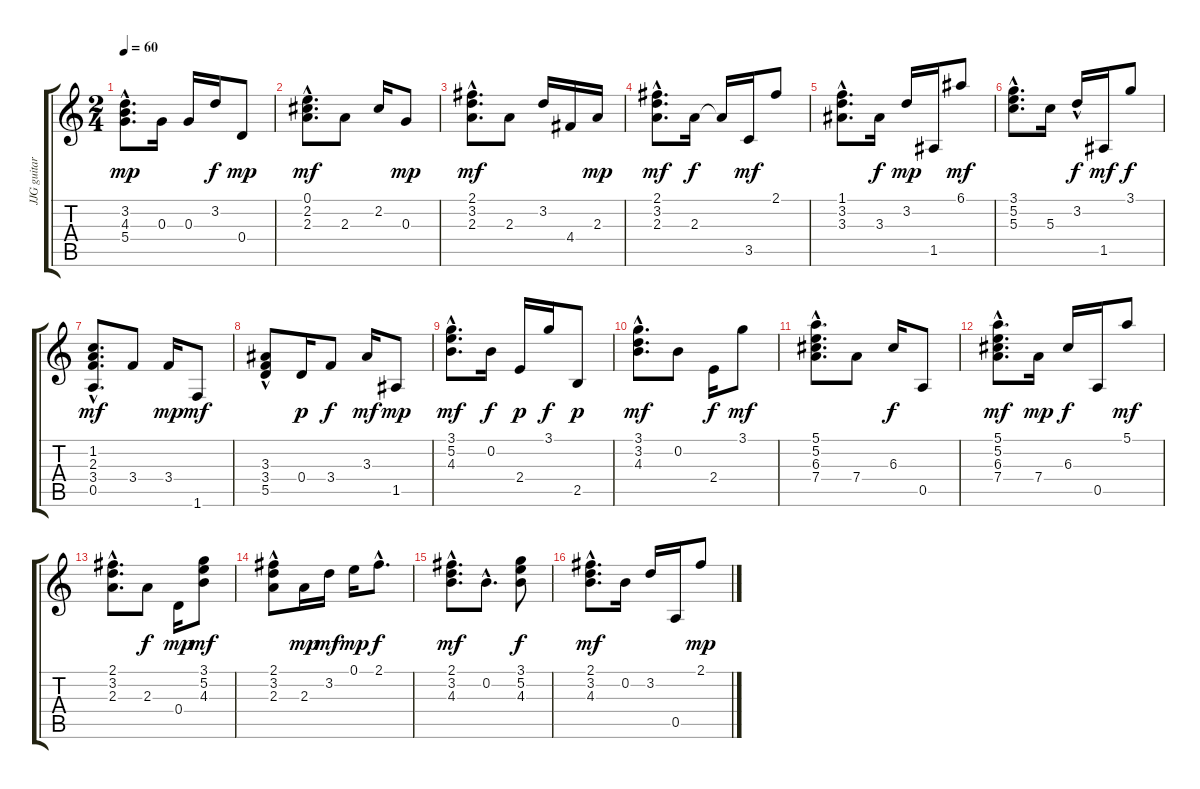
\track ("JJG guitare" "JJG guitar") {instrument acousticguitarsteel}
\staff {score tabs}
\tuning (E4 B3 G3 D3 A2 E2) {hide}
\ts (2 4)
\tempo 60
\clef g2
\ks c
(3.2 4.3{hac} 5.4).8{d dy mp} 0.3.16 0.3.16 3.2.16{dy f} 0.4.8{dy mp} |
(0.1{hac} 2.2{hac} 2.3).8{d dy mf} 2.3.8 2.2.16 0.3.8{dy mp} |
(2.1{hac} 3.2{hac} 2.3).8{d dy mf} 2.3.8 3.2.16 4.4.16 2.3.16{dy mp} |
(2.1{hac} 3.2{hac} 2.3).8{d dy mf} 2.3.16{dy f} 2.3{t}.16 3.5.16{dy mf} 2.1.8 |
(1.1 3.2{hac} 3.3{hac}).8{d} 3.3.16{dy f} 3.2.16{dy mp} 1.5.16 6.1.8{dy mf} |
(3.1{hac} 5.2{hac} 5.3).8{d} 5.3.16 3.2{hac}.16{dy f} 1.5.16{dy mf} 3.1.8{dy f} |
(1.2{hac} 2.3{hac} 3.4 0.5{hac}).8{d dy mf} 3.4.8 3.4.16{dy mp} 1.6.8{dy mf} |
(3.3 3.4 5.5{hac}).8 0.4.16{dy p} 3.4.8{dy f} 3.3.16{dy mf} 1.5.8{dy mp} |
(3.1 5.2{hac} 4.3).8{d dy mf} 0.2.16{dy f} 2.4.16{dy p} 3.1.16{dy f} 2.5.8{dy p} |
(3.1{hac} 3.2{hac} 4.3{hac}).8{d dy mf} 0.2.8 2.4.16{dy f} 3.1.8{dy mf} |
(5.1{hac} 5.2{hac} 6.3{hac} 7.4{hac}).8{d} 7.4.8 6.3.16{dy f} 0.5.8 |
(5.1{hac} 5.2{hac} 6.3{hac} 7.4).8{d dy mf} 7.4.16{dy mp} 6.3.16{dy f} 0.5.16 5.1.8{dy mf} |
(2.1{hac} 3.2{hac} 2.3{hac}).8{d} 2.3.8{dy f} 0.4.16{dy mp} (3.1 5.2 4.3).8{dy mf} |
(2.1{hac} 3.2 2.3{hac}).8 2.3.16{dy mp} 3.2.16{dy mf} 0.1.16{dy mp} 2.1{hac}.8{d dy f} |
(2.1{hac} 3.2{hac} 4.3{hac}).8{d dy mf} 0.2{hac}.8{d} (3.1 5.2 4.3).8{dy f} |
(2.1{hac} 3.2{hac} 4.3).8{d dy mf} 0.2.16 3.2.16 0.5.16 2.1.8{dy mp}
